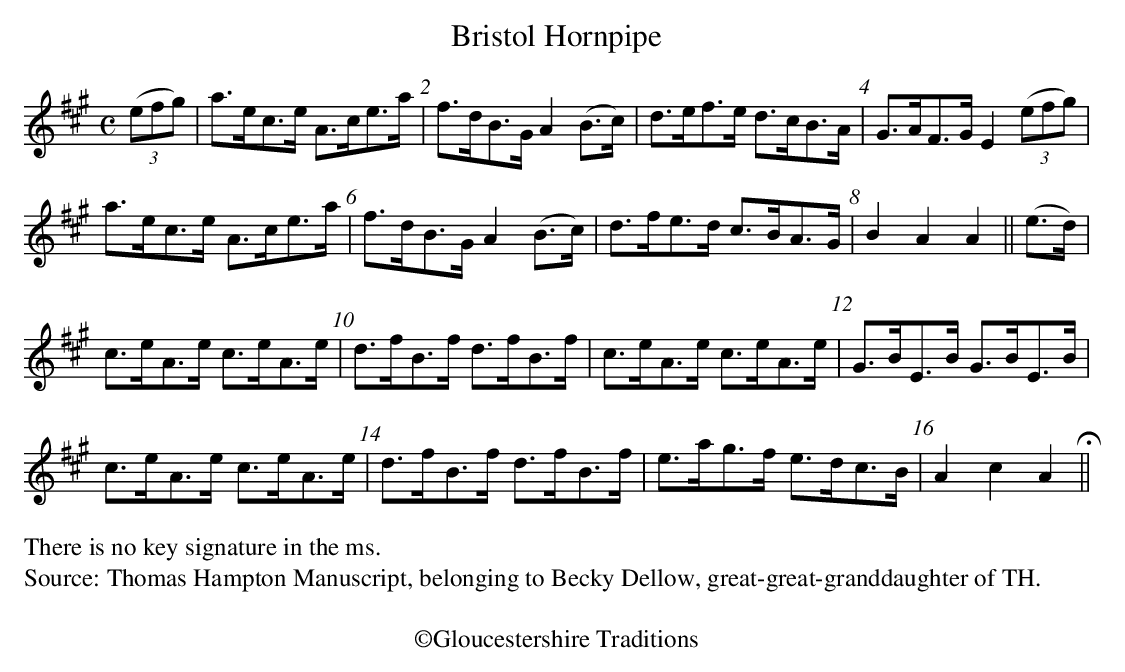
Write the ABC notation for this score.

X:1
T:Bristol Hornpipe
M:C
L:1/8
K:A %no key signature in the ms
((3efg)|a>ec>e A>ce>a | f>dB>G A2(B>c) | d>ef>e d>cB>A | G>AF>G E2((3efg)|
a>ec>e A>ce>a | f>dB>G A2(B>c) | d>fe>d c>BA>G | B2A2A2\\||(e>d) |
c>eA>e c>eA>e | d>fB>f d>fB>f | c>eA>e c>eA>e | G>BE>B G>BE>B |
c>eA>e c>eA>e | d>fB>f d>fB>f | e>ag>f e>dc>B | A2c2A2H||
